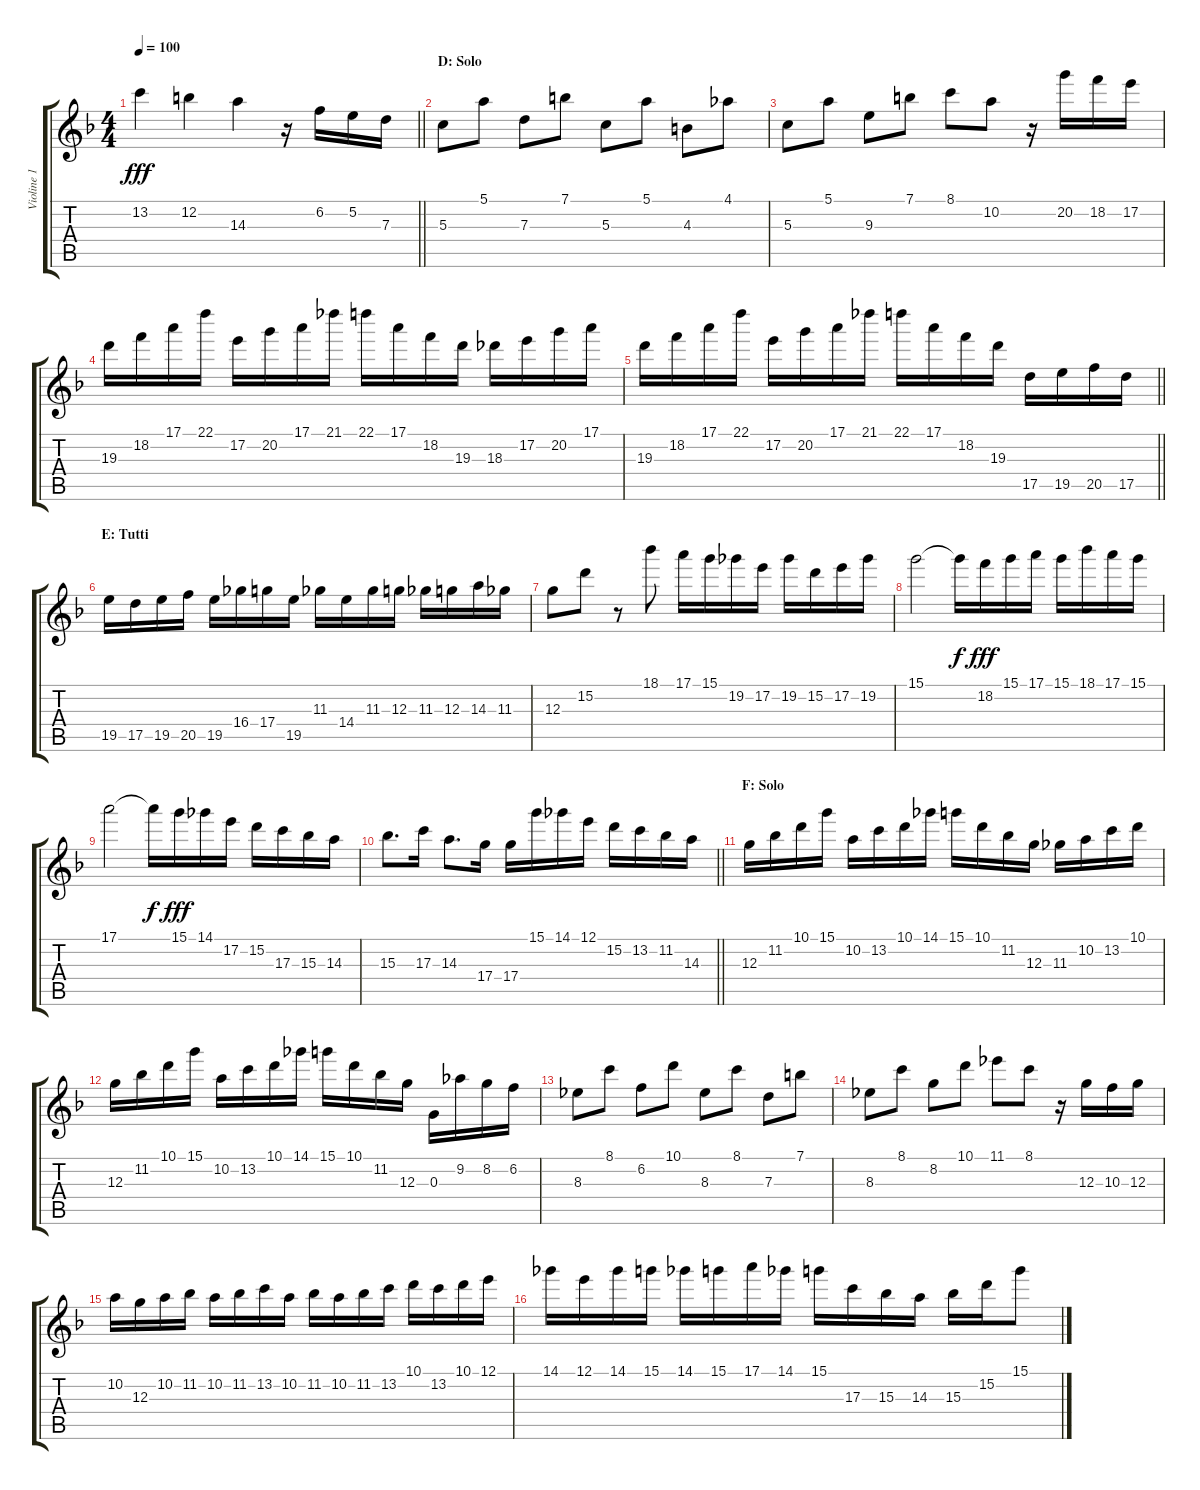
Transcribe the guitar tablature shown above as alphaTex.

\track ("Violine 1 (Solo)" "Violine 1 ") {instrument overdrivenguitar}
\staff {score tabs}
\tuning (E4 B3 G3 D3 A2 E2) {hide}
\ts (4 4)
\tempo 100
\clef g2
\barLineRight lightlight
\ks dminor
13.2.4{dy fff} 12.2.4 14.3.4 r.16 6.2.16 5.2.16 7.3.16 |
\section ("" "D: Solo")
5.3.8 5.1.8 7.3.8 7.1.8 5.3.8 5.1.8 4.3.8 4.1.8 |
5.3.8 5.1.8 9.3.8 7.1.8 8.1.8 10.2.8 r.16 20.2.16 18.2.16 17.2.16 |
19.3.16 18.2.16 17.1.16 22.1.16 17.2.16 20.2.16 17.1.16 21.1.16 22.1.16 17.1.16 18.2.16 19.3.16 18.3.16 17.2.16 20.2.16 17.1.16 |
\barLineRight lightlight
19.3.16 18.2.16 17.1.16 22.1.16 17.2.16 20.2.16 17.1.16 21.1.16 22.1.16 17.1.16 18.2.16 19.3.16 17.5.16 19.5.16 20.5.16 17.5.16 |
\section ("" "E: Tutti")
19.5.16 17.5.16 19.5.16 20.5.16 19.5.16 16.4.16 17.4.16 19.5.16 11.3.16 14.4.16 11.3.16 12.3.16 11.3.16 12.3.16 14.3.16 11.3.16 |
12.3.8 15.2.8 r.8 18.1.8 17.1.16 15.1.16 19.2.16 17.2.16 19.2.16 15.2.16 17.2.16 19.2.16 |
15.1.2 15.1{t}.16{dy f} 18.2.16{dy fff} 15.1.16 17.1.16 15.1.16 18.1.16 17.1.16 15.1.16 |
17.1.2 17.1{t}.16{dy f} 15.1.16{dy fff} 14.1.16 17.2.16 15.2.16 17.3.16 15.3.16 14.3.16 |
\barLineRight lightlight
15.3.8{d} 17.3.16 14.3.8{d} 17.4.16 17.4.16 15.1.16 14.1.16 12.1.16 15.2.16 13.2.16 11.2.16 14.3.16 |
\section ("" "F: Solo")
12.3.16 11.2.16 10.1.16 15.1.16 10.2.16 13.2.16 10.1.16 14.1.16 15.1.16 10.1.16 11.2.16 12.3.16 11.3.16 10.2.16 13.2.16 10.1.16 |
12.3.16 11.2.16 10.1.16 15.1.16 10.2.16 13.2.16 10.1.16 14.1.16 15.1.16 10.1.16 11.2.16 12.3.16 0.3.16 9.2.16 8.2.16 6.2.16 |
8.3.8 8.1.8 6.2.8 10.1.8 8.3.8 8.1.8 7.3.8 7.1.8 |
8.3.8 8.1.8 8.2.8 10.1.8 11.1.8 8.1.8 r.16 12.3.16 10.3.16 12.3.16 |
10.2.16 12.3.16 10.2.16 11.2.16 10.2.16 11.2.16 13.2.16 10.2.16 11.2.16 10.2.16 11.2.16 13.2.16 10.1.16 13.2.16 10.1.16 12.1.16 |
14.1.16 12.1.16 14.1.16 15.1.16 14.1.16 15.1.16 17.1.16 14.1.16 15.1.16 17.3.16 15.3.16 14.3.16 15.3.16 15.2.16 15.1.8
